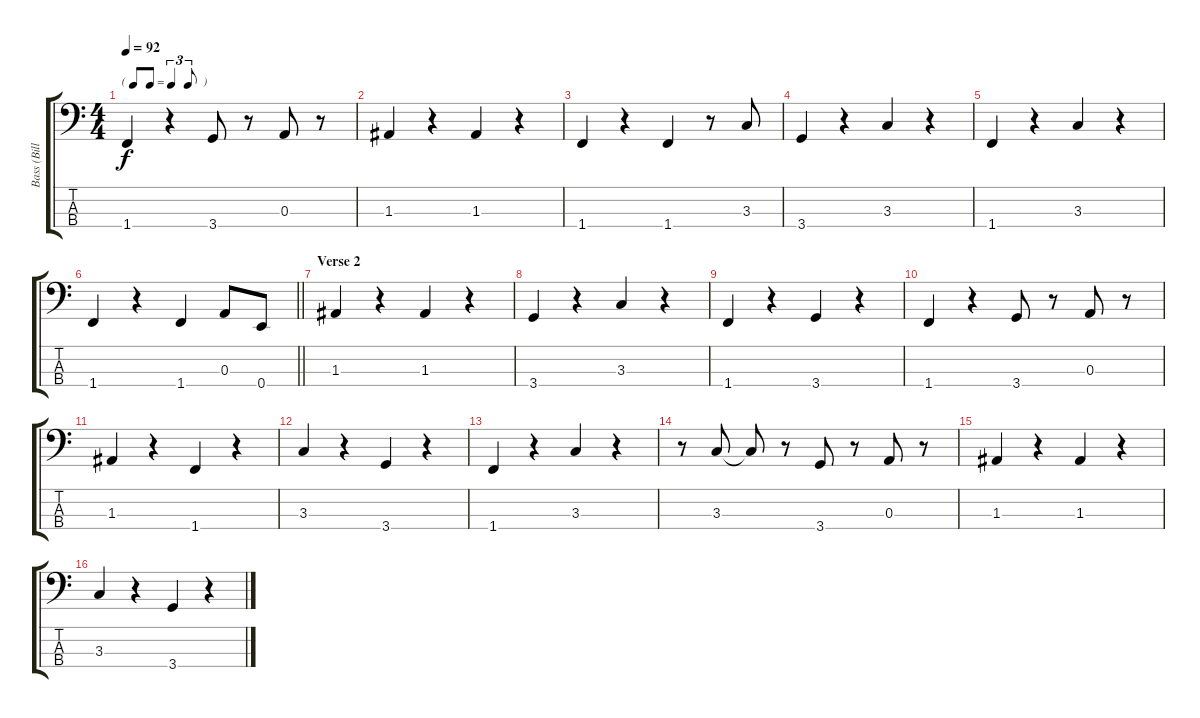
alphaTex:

\track ("Bass (Bill)" "Bass (Bill") {instrument electricbasspick}
\staff {score tabs}
\tuning (G2 D2 A1 E1) {hide}
\ts (4 4)
\tf triplet8th
\tempo 92
\clef f4
\ks c
1.4.4{dy f} r.4 3.4.8 r.8 0.3.8 r.8 |
1.3.4 r.4 1.3.4 r.4 |
1.4.4 r.4 1.4.4 r.8 3.3.8 |
3.4.4 r.4 3.3.4 r.4 |
1.4.4 r.4 3.3.4 r.4 |
\barLineRight lightlight
1.4.4 r.4 1.4.4 0.3.8 0.4.8 |
\section ("" "Verse 2")
1.3.4 r.4 1.3.4 r.4 |
3.4.4 r.4 3.3.4 r.4 |
1.4.4 r.4 3.4.4 r.4 |
1.4.4 r.4 3.4.8 r.8 0.3.8 r.8 |
1.3.4 r.4 1.4.4 r.4 |
3.3.4 r.4 3.4.4 r.4 |
1.4.4 r.4 3.3.4 r.4 |
r.8 3.3.8 3.3{t}.8 r.8 3.4.8 r.8 0.3.8 r.8 |
1.3.4 r.4 1.3.4 r.4 |
3.3.4 r.4 3.4.4 r.4
